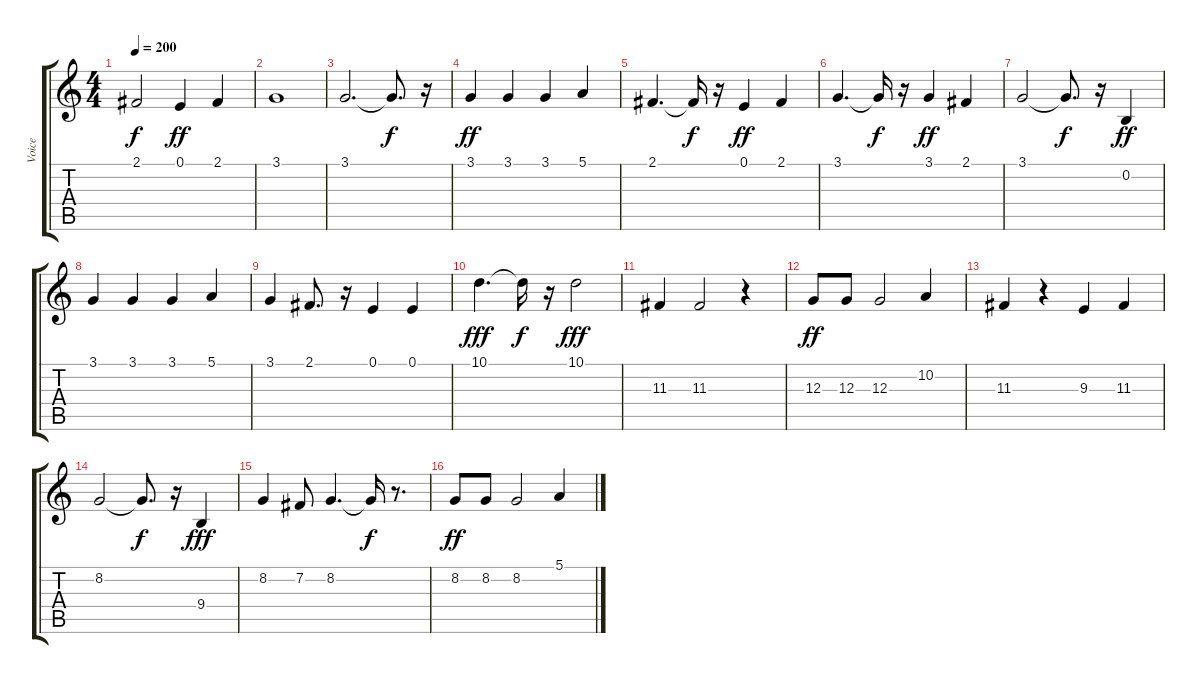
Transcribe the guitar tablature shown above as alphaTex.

\track ("Voice" "Voice") {instrument flute}
\staff {score tabs}
\tuning (E4 B3 G3 D3 A2 E2) {hide}
\ts (4 4)
\tempo 200
\clef g2
\ks c
2.1{t}.2{dy f} 0.1.4{dy ff} 2.1.4 |
3.1.1 |
3.1.2{d} 3.1{t}.8{d dy f} r.16 |
3.1.4{dy ff} 3.1.4 3.1.4 5.1.4 |
2.1.4{d} 2.1{t}.16{dy f} r.16 0.1.4{dy ff} 2.1.4 |
3.1.4{d} 3.1{t}.16{dy f} r.16 3.1.4{dy ff} 2.1.4 |
3.1.2 3.1{t}.8{d dy f} r.16 0.2.4{dy ff} |
3.1.4 3.1.4 3.1.4 5.1.4 |
3.1.4 2.1.8{d} r.16 0.1.4 0.1.4 |
10.1.4{d dy fff} 10.1{t}.16{dy f} r.16 10.1.2{dy fff} |
11.3.4 11.3.2 r.4 |
12.3.8{dy ff} 12.3.8 12.3.2 10.2.4 |
11.3.4 r.4 9.3.4 11.3.4 |
8.2.2 8.2{t}.8{d dy f} r.16 9.4.4{dy fff} |
8.2.4 7.2.8 8.2.4{d} 8.2{t}.16{dy f} r.8{d} |
8.2.8{dy ff} 8.2.8 8.2.2 5.1.4
